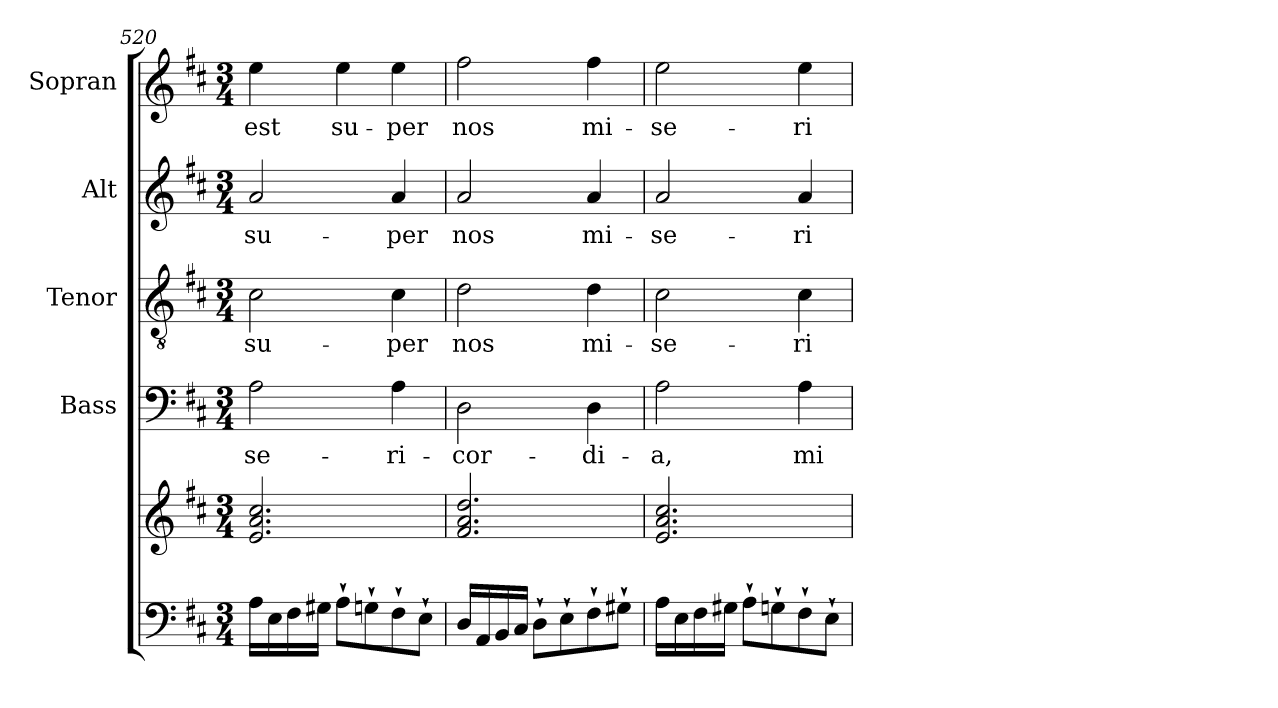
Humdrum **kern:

**kern	**kern	**kern	**text	**kern	**text	**kern	**text	**kern	**text
*part5	*part5	*part4	*part4	*part3	*part3	*part2	*part2	*part1	*part1
*staff6	*staff5	*staff4	*staff4	*staff3	*staff3	*staff2	*staff2	*staff1	*staff1
*	*	*I"Bass	*	*I"Tenor	*	*I"Alt	*	*I"Sopran	*
*	*	*I'B.	*	*I'T.	*	*I'A.	*	*I'S.	*
*clefF4	*clefG2	*clefF4	*	*clefGv2	*	*clefG2	*	*clefG2	*
*k[f#c#]	*k[f#c#]	*k[f#c#]	*	*k[f#c#]	*	*k[f#c#]	*	*k[f#c#]	*
*D:	*D:	*D:	*	*D:	*	*D:	*	*D:	*
*M3/4	*M3/4	*M3/4	*	*M3/4	*	*M3/4	*	*M3/4	*
=520	=520	=520	=520	=520	=520	=520	=520	=520	=520
!	!	!	!LO:LY:b	!	!LO:LY:b	!	!LO:LY:b	!	!LO:LY:b
16A\LL	2.e/ 2.a/ 2.cc#/	2A\	-se-	2c#\	su-	2a/	su-	4ee\	est
16E\	.	.	.	.	.	.	.	.	.
16F#\	.	.	.	.	.	.	.	.	.
16G#X\JJ	.	.	.	.	.	.	.	.	.
!	!	!	!	!	!	!	!	!	!LO:LY:b
8A`>\L	.	.	.	.	.	.	.	4ee\	su-
8Gn`>\	.	.	.	.	.	.	.	.	.
!	!	!	!LO:LY:b	!	!LO:LY:b	!	!LO:LY:b	!	!LO:LY:b
8F#`>\	.	4A\	-ri-	4c#\	-per	4a/	-per	4ee\	-per
8E`>\J	.	.	.	.	.	.	.	.	.
=521	=521	=521	=521	=521	=521	=521	=521	=521	=521
!	!	!	!LO:LY:b	!	!LO:LY:b	!	!LO:LY:b	!	!LO:LY:b
16D/LL	2.f#/ 2.a/ 2.dd/	2D\	-cor-	2d\	nos	2a/	nos	2ff#\	nos
16AA/	.	.	.	.	.	.	.	.	.
16BB/	.	.	.	.	.	.	.	.	.
16C#/JJ	.	.	.	.	.	.	.	.	.
8D`>\L	.	.	.	.	.	.	.	.	.
8E`>\	.	.	.	.	.	.	.	.	.
!	!	!	!LO:LY:b	!	!LO:LY:b	!	!LO:LY:b	!	!LO:LY:b
8F#`>\	.	4D\	-di-	4d\	mi-	4a/	mi-	4ff#\	mi-
8G#X`>\J	.	.	.	.	.	.	.	.	.
!!LO:PB:g=z
=522	=522	=522	=522	=522	=522	=522	=522	=522	=522
!	!	!	!LO:LY:b	!	!LO:LY:b	!	!LO:LY:b	!	!LO:LY:b
16A\LL	2.e/ 2.a/ 2.cc#/	2A\	-a,	2c#\	-se-	2a/	-se-	2ee\	-se-
16E\	.	.	.	.	.	.	.	.	.
16F#\	.	.	.	.	.	.	.	.	.
16G#X\JJ	.	.	.	.	.	.	.	.	.
8A`>\L	.	.	.	.	.	.	.	.	.
8Gn`>\	.	.	.	.	.	.	.	.	.
!	!	!	!LO:LY:b	!	!LO:LY:b	!	!LO:LY:b	!	!LO:LY:b
8F#`>\	.	4A\	mi-	4c#\	-ri-	4a/	-ri-	4ee\	-ri-
8E`>\J	.	.	.	.	.	.	.	.	.
=	=	=	=	=	=	=	=	=	=
*-	*-	*-	*-	*-	*-	*-	*-	*-	*-
